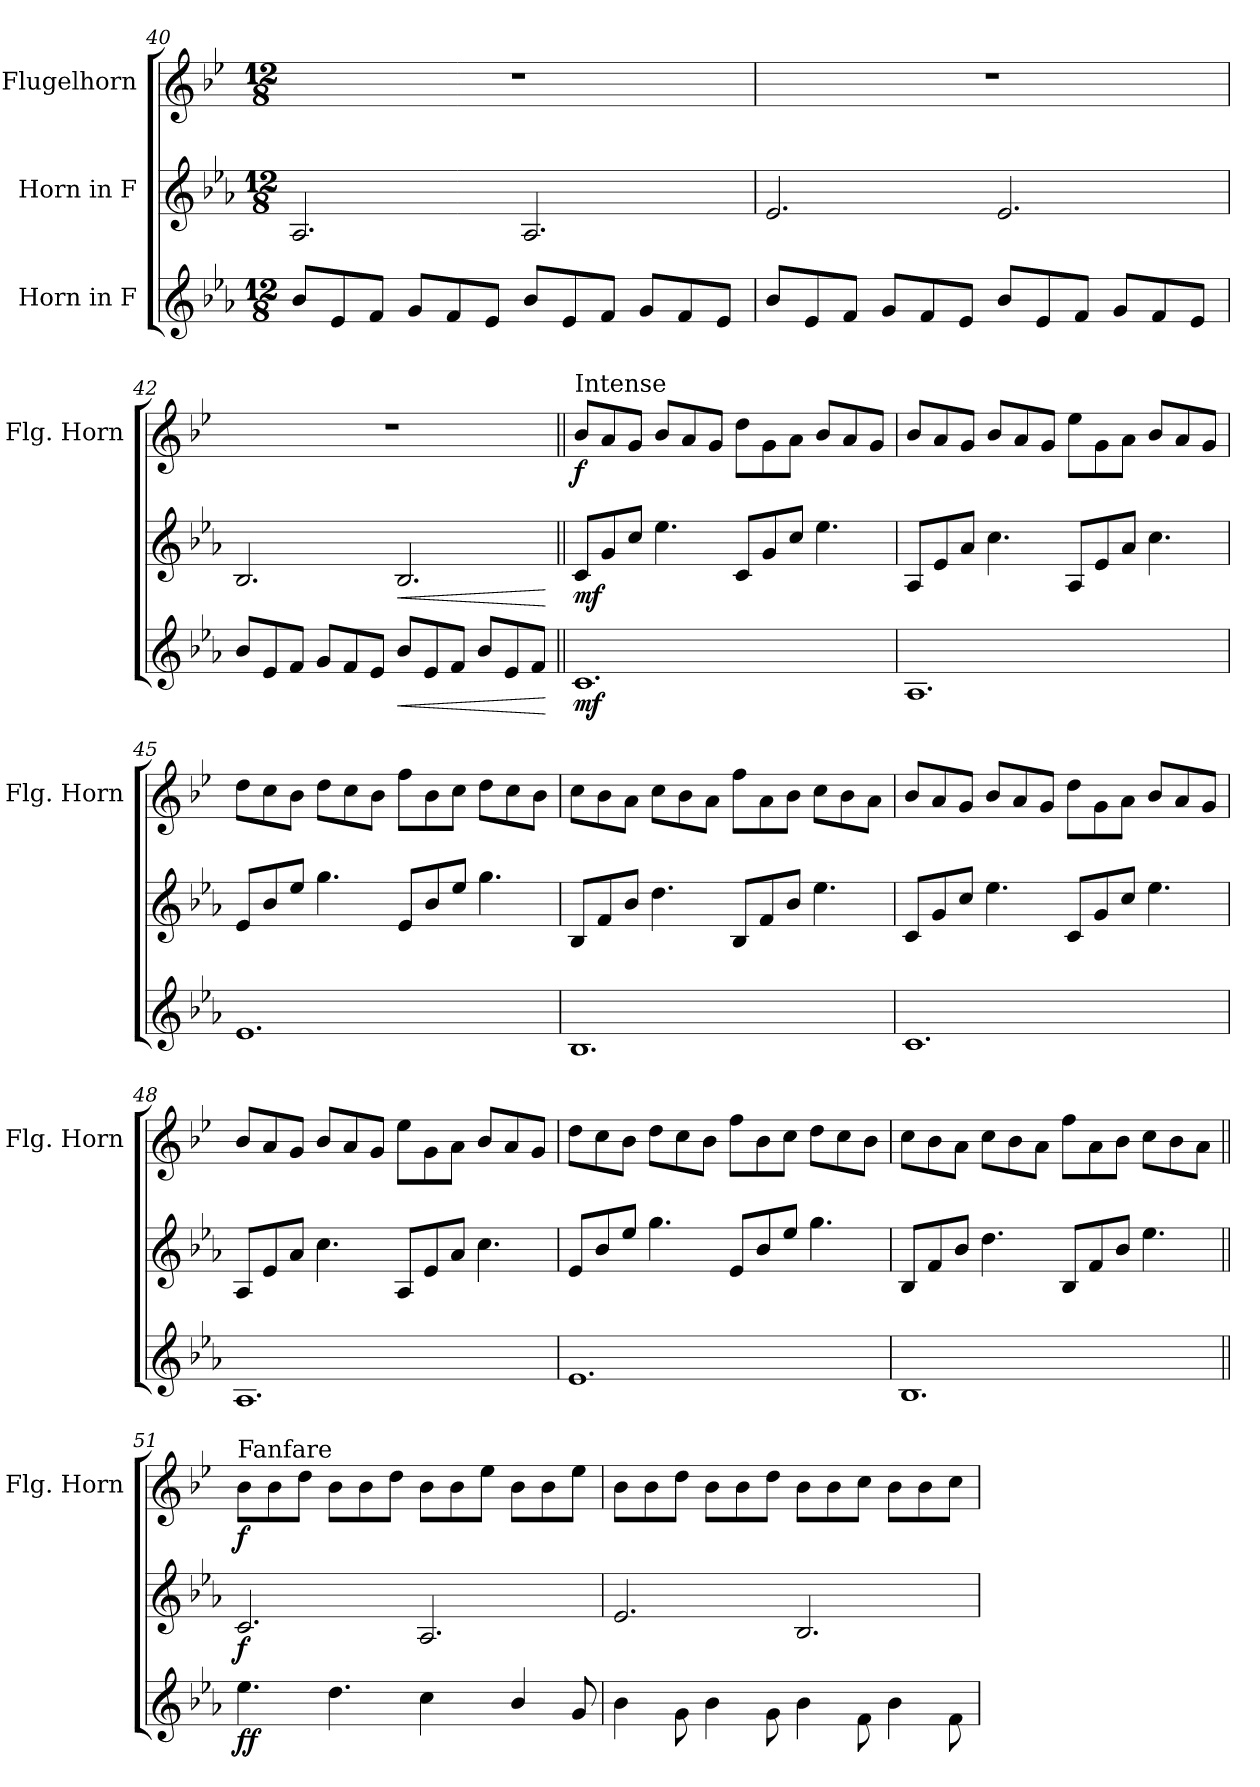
**kern	**dynam	**kern	**dynam	**kern	**dynam
*part3	*part3	*part2	*part2	*part1	*part1
*staff3	*staff3	*staff2	*staff2	*staff1	*staff1
*I"Horn in F	*	*I"Horn in F	*	*I"Flugelhorn	*
*	*	*	*	*I'Flg. Horn	*
*clefG2	*	*clefG2	*	*clefG2	*
*ITrd4c7	*	*ITrd4c7	*	*ITrd1c2	*
*k[b-e-a-d-]	*	*k[b-e-a-d-]	*	*k[b-e-a-d-]	*
*M12/8	*	*M12/8	*	*M12/8	*
=40	=40	=40	=40	=40	=40
8e-/L	.	2.D-/	.	1.r	.
8A-/	.	.	.	.	.
8B-/J	.	.	.	.	.
8c/L	.	.	.	.	.
8B-/	.	.	.	.	.
8A-/J	.	.	.	.	.
8e-/L	.	2.D-/	.	.	.
8A-/	.	.	.	.	.
8B-/J	.	.	.	.	.
8c/L	.	.	.	.	.
8B-/	.	.	.	.	.
8A-/J	.	.	.	.	.
=41	=41	=41	=41	=41	=41
8e-/L	.	2.A-/	.	1.r	.
8A-/	.	.	.	.	.
8B-/J	.	.	.	.	.
8c/L	.	.	.	.	.
8B-/	.	.	.	.	.
8A-/J	.	.	.	.	.
8e-/L	.	2.A-/	.	.	.
8A-/	.	.	.	.	.
8B-/J	.	.	.	.	.
8c/L	.	.	.	.	.
8B-/	.	.	.	.	.
8A-/J	.	.	.	.	.
=42	=42	=42	=42	=42	=42
8e-/L	.	2.E-/	.	1.r	.
8A-/	.	.	.	.	.
8B-/J	.	.	.	.	.
8c/L	.	.	.	.	.
8B-/	.	.	.	.	.
8A-/J	.	.	.	.	.
!	!LO:HP:b	!	!LO:HP:b	!	!
8e-/L	<	2.E-/	<	.	.
8A-/	.	.	.	.	.
8B-/J	.	.	.	.	.
8e-/L	.	.	.	.	.
8A-/	.	.	.	.	.
8B-/J	.	.	.	.	.
.	[	.	[	.	.
=43||	=43||	=43||	=43||	=43||	=43||
*	*	*	*	*MM141	*
!	!	!	!	!LO:TX:a:t=Intense	!
!	!LO:DY:b	!	!LO:DY:b	!	!LO:DY:b
1.F	mf	8F/L	mf	8a-/L	f
.	.	8c/	.	8g/	.
.	.	8f/J	.	8f/J	.
.	.	4.a-\	.	8a-/L	.
.	.	.	.	8g/	.
.	.	.	.	8f/J	.
.	.	8F/L	.	8cc\L	.
.	.	8c/	.	8f\	.
.	.	8f/J	.	8g\J	.
.	.	4.a-\	.	8a-/L	.
.	.	.	.	8g/	.
.	.	.	.	8f/J	.
!!LO:LB:g=z
=44	=44	=44	=44	=44	=44
1.D-	.	8D-/L	.	8a-/L	.
.	.	8A-/	.	8g/	.
.	.	8d-/J	.	8f/J	.
.	.	4.f\	.	8a-/L	.
.	.	.	.	8g/	.
.	.	.	.	8f/J	.
.	.	8D-/L	.	8dd-\L	.
.	.	8A-/	.	8f\	.
.	.	8d-/J	.	8g\J	.
.	.	4.f\	.	8a-/L	.
.	.	.	.	8g/	.
.	.	.	.	8f/J	.
=45	=45	=45	=45	=45	=45
1.A-	.	8A-/L	.	8cc\L	.
.	.	8e-/	.	8b-\	.
.	.	8a-/J	.	8a-\J	.
.	.	4.cc\	.	8cc\L	.
.	.	.	.	8b-\	.
.	.	.	.	8a-\J	.
.	.	8A-/L	.	8ee-\L	.
.	.	8e-/	.	8a-\	.
.	.	8a-/J	.	8b-\J	.
.	.	4.cc\	.	8cc\L	.
.	.	.	.	8b-\	.
.	.	.	.	8a-\J	.
=46	=46	=46	=46	=46	=46
1.E-	.	8E-/L	.	8b-\L	.
.	.	8B-/	.	8a-\	.
.	.	8e-/J	.	8g\J	.
.	.	4.g\	.	8b-\L	.
.	.	.	.	8a-\	.
.	.	.	.	8g\J	.
.	.	8E-/L	.	8ee-\L	.
.	.	8B-/	.	8g\	.
.	.	8e-/J	.	8a-\J	.
.	.	4.a-\	.	8b-\L	.
.	.	.	.	8a-\	.
.	.	.	.	8g\J	.
=47	=47	=47	=47	=47	=47
1.F	.	8F/L	.	8a-/L	.
.	.	8c/	.	8g/	.
.	.	8f/J	.	8f/J	.
.	.	4.a-\	.	8a-/L	.
.	.	.	.	8g/	.
.	.	.	.	8f/J	.
.	.	8F/L	.	8cc\L	.
.	.	8c/	.	8f\	.
.	.	8f/J	.	8g\J	.
.	.	4.a-\	.	8a-/L	.
.	.	.	.	8g/	.
.	.	.	.	8f/J	.
=48	=48	=48	=48	=48	=48
1.D-	.	8D-/L	.	8a-/L	.
.	.	8A-/	.	8g/	.
.	.	8d-/J	.	8f/J	.
.	.	4.f\	.	8a-/L	.
.	.	.	.	8g/	.
.	.	.	.	8f/J	.
.	.	8D-/L	.	8dd-\L	.
.	.	8A-/	.	8f\	.
.	.	8d-/J	.	8g\J	.
.	.	4.f\	.	8a-/L	.
.	.	.	.	8g/	.
.	.	.	.	8f/J	.
=49	=49	=49	=49	=49	=49
1.A-	.	8A-/L	.	8cc\L	.
.	.	8e-/	.	8b-\	.
.	.	8a-/J	.	8a-\J	.
.	.	4.cc\	.	8cc\L	.
.	.	.	.	8b-\	.
.	.	.	.	8a-\J	.
.	.	8A-/L	.	8ee-\L	.
.	.	8e-/	.	8a-\	.
.	.	8a-/J	.	8b-\J	.
.	.	4.cc\	.	8cc\L	.
.	.	.	.	8b-\	.
.	.	.	.	8a-\J	.
!!LO:PB:g=z
=50	=50	=50	=50	=50	=50
1.E-	.	8E-/L	.	8b-\L	.
.	.	8B-/	.	8a-\	.
.	.	8e-/J	.	8g\J	.
.	.	4.g\	.	8b-\L	.
.	.	.	.	8a-\	.
.	.	.	.	8g\J	.
.	.	8E-/L	.	8ee-\L	.
.	.	8B-/	.	8g\	.
.	.	8e-/J	.	8a-\J	.
.	.	4.a-\	.	8b-\L	.
.	.	.	.	8a-\	.
.	.	.	.	8g\J	.
=51||	=51||	=51||	=51||	=51||	=51||
*	*	*	*	*MM144	*
*^	*	*	*	*	*
!	!	!	!	!	!LO:TX:a:t=Fanfare	!
!	!	!LO:DY:b	!	!LO:DY:b	!	!LO:DY:b
4.ryy	4.a-\	ff	2.F/	f	8a-\L	f
.	.	.	.	.	8a-\	.
.	.	.	.	.	8cc\J	.
4.ryy	4.g\	.	.	.	8a-\L	.
.	.	.	.	.	8a-\	.
.	.	.	.	.	8cc\J	.
4.ryy	4f\	.	2.D-/	.	8a-\L	.
.	.	.	.	.	8a-\	.
.	2ryy	.	.	.	8dd-\J	.
4e-/	.	.	.	.	8a-\L	.
.	.	.	.	.	8a-\	.
8c/	.	.	.	.	8dd-\J	.
=52	=52	=52	=52	=52	=52	=52
4.ryy	4e-\	.	2.A-/	.	8a-\L	.
.	.	.	.	.	8a-\	.
.	8c\	.	.	.	8cc\J	.
4.ryy	4e-\	.	.	.	8a-\L	.
.	.	.	.	.	8a-\	.
.	8c\	.	.	.	8cc\J	.
4.ryy	4e-\	.	2.E-/	.	8a-\L	.
.	.	.	.	.	8a-\	.
.	8B-\	.	.	.	8b-\J	.
4.ryy	4e-\	.	.	.	8a-\L	.
.	.	.	.	.	8a-\	.
.	8B-\	.	.	.	8b-\J	.
*v	*v	*	*	*	*	*
=	=	=	=	=	=
*-	*-	*-	*-	*-	*-
